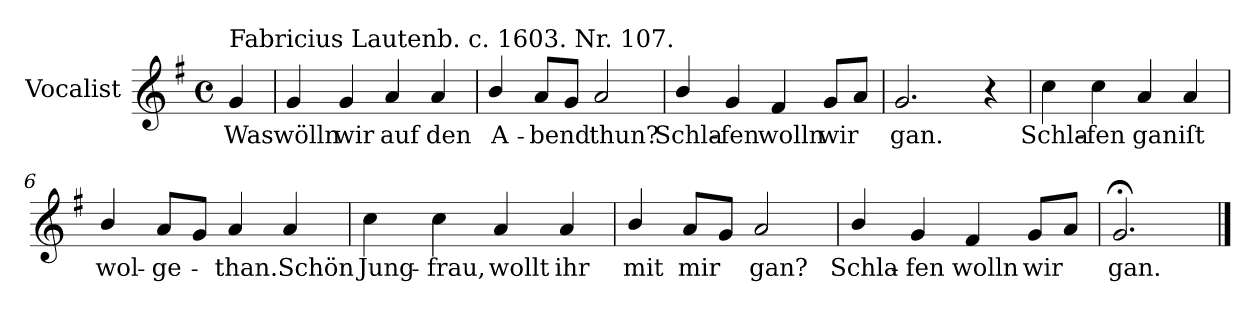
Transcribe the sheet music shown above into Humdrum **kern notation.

**kern	**text
*part1	*part1
*staff1	*staff1
*I"Vocalist	*
*k[f#]	*
*G:	*
*M4/4	*
*met(c)	*
=	=
!LO:TX:a:t=Fabricius Lautenb. c. 1603. Nr. 107.	!
4g	Was
=1	=1
4g	wölln
4g	wir
4a	auf
4a	den
=2	=2
4b/	A-
8aL	-bend
8gJ	.
2a	thun?
=3	=3
4b/	Schla-
4g	-fen
4f#	wolln
8gL	wir
8aJ	.
=4	=4
2.g	gan.
4r	.
=5	=5
4cc	Schla-
4cc	-fen
4a	gan
4a	iſt
=6	=6
4b/	wol-
8aL	-ge-
8gJ	.
4a	-than.
4a	Schön
=7	=7
4cc	Jung-
4cc	-frau,
4a	wollt
4a	ihr
=8	=8
4b/	mit
8aL	mir
8gJ	.
2a	gan?
=9	=9
4b/	Schla-
4g	-fen
4f#	wolln
8gL	wir
8aJ	.
=10	=10
2.g;<	gan.
==	==
*-	*-
